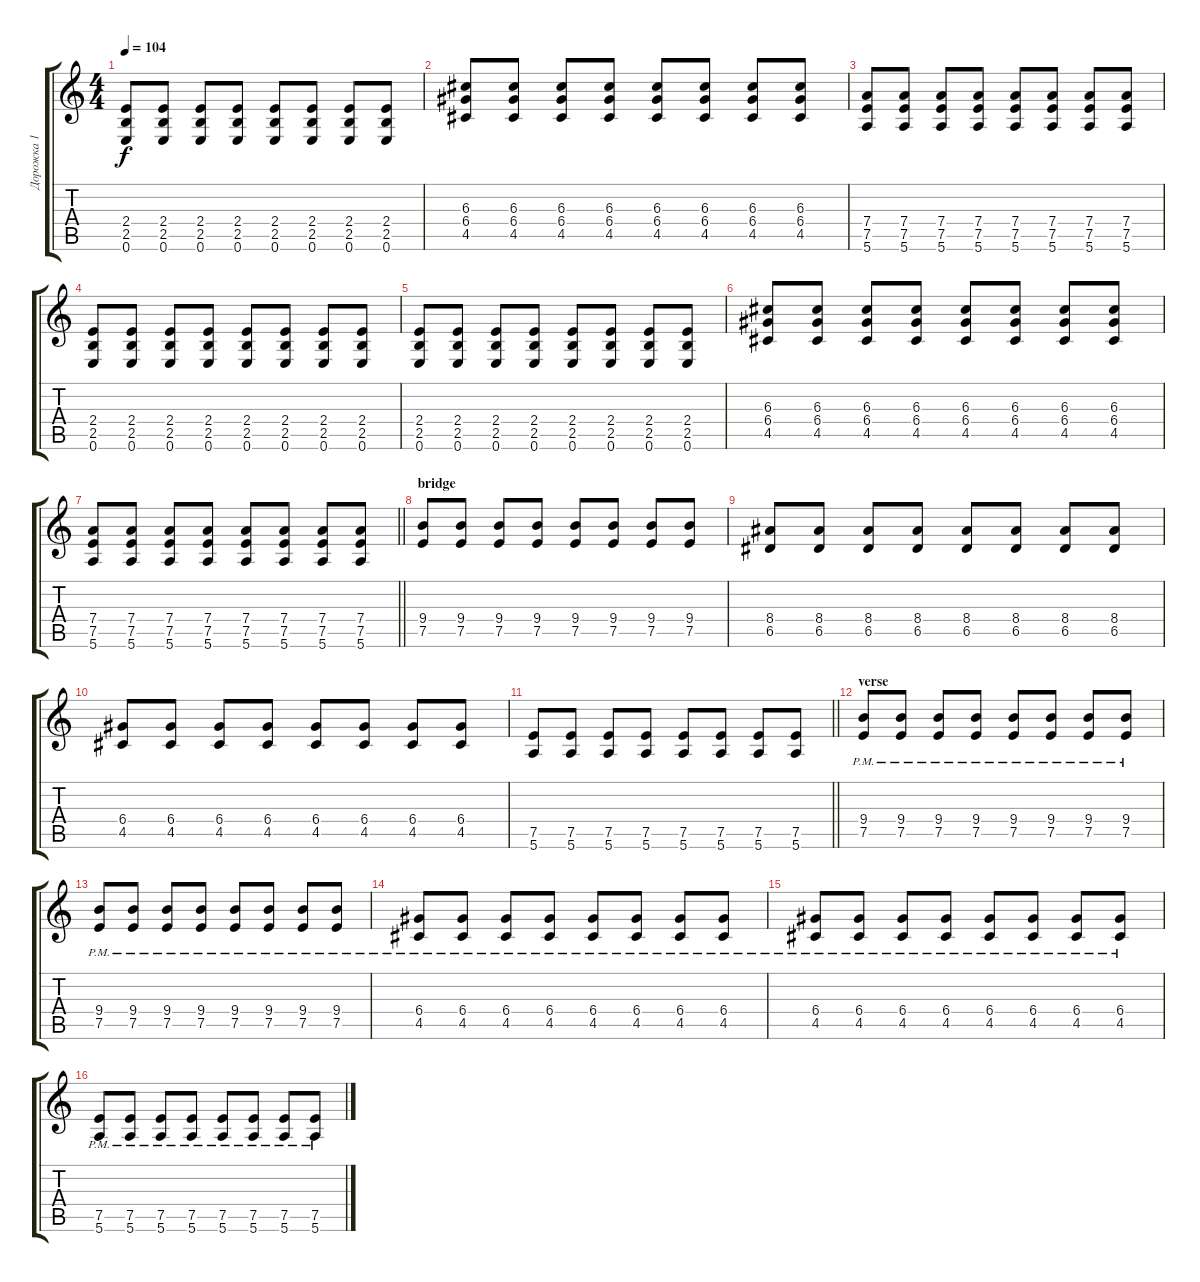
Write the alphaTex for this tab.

\track ("Дорожка 1" "Дорожка 1") {instrument distortionguitar}
\staff {score tabs}
\tuning (E4 B3 G3 D3 A2 E2) {hide}
\ts (4 4)
\tempo 104
\clef g2
\ks c
(2.4 2.5 0.6).8{dy f} (2.4 2.5 0.6).8 (2.4 2.5 0.6).8 (2.4 2.5 0.6).8 (2.4 2.5 0.6).8 (2.4 2.5 0.6).8 (2.4 2.5 0.6).8 (2.4 2.5 0.6).8 |
(6.3 6.4 4.5).8 (6.3 6.4 4.5).8 (6.3 6.4 4.5).8 (6.3 6.4 4.5).8 (6.3 6.4 4.5).8 (6.3 6.4 4.5).8 (6.3 6.4 4.5).8 (6.3 6.4 4.5).8 |
(7.4 7.5 5.6).8 (7.4 7.5 5.6).8 (7.4 7.5 5.6).8 (7.4 7.5 5.6).8 (7.4 7.5 5.6).8 (7.4 7.5 5.6).8 (7.4 7.5 5.6).8 (7.4 7.5 5.6).8 |
(2.4 2.5 0.6).8 (2.4 2.5 0.6).8 (2.4 2.5 0.6).8 (2.4 2.5 0.6).8 (2.4 2.5 0.6).8 (2.4 2.5 0.6).8 (2.4 2.5 0.6).8 (2.4 2.5 0.6).8 |
(2.4 2.5 0.6).8 (2.4 2.5 0.6).8 (2.4 2.5 0.6).8 (2.4 2.5 0.6).8 (2.4 2.5 0.6).8 (2.4 2.5 0.6).8 (2.4 2.5 0.6).8 (2.4 2.5 0.6).8 |
(6.3 6.4 4.5).8 (6.3 6.4 4.5).8 (6.3 6.4 4.5).8 (6.3 6.4 4.5).8 (6.3 6.4 4.5).8 (6.3 6.4 4.5).8 (6.3 6.4 4.5).8 (6.3 6.4 4.5).8 |
\barLineRight lightlight
(7.4 7.5 5.6).8 (7.4 7.5 5.6).8 (7.4 7.5 5.6).8 (7.4 7.5 5.6).8 (7.4 7.5 5.6).8 (7.4 7.5 5.6).8 (7.4 7.5 5.6).8 (7.4 7.5 5.6).8 |
\section ("" "bridge")
(9.4 7.5).8 (9.4 7.5).8 (9.4 7.5).8 (9.4 7.5).8 (9.4 7.5).8 (9.4 7.5).8 (9.4 7.5).8 (9.4 7.5).8 |
(8.4 6.5).8 (8.4 6.5).8 (8.4 6.5).8 (8.4 6.5).8 (8.4 6.5).8 (8.4 6.5).8 (8.4 6.5).8 (8.4 6.5).8 |
(6.4 4.5).8 (6.4 4.5).8 (6.4 4.5).8 (6.4 4.5).8 (6.4 4.5).8 (6.4 4.5).8 (6.4 4.5).8 (6.4 4.5).8 |
\barLineRight lightlight
(7.5 5.6).8 (7.5 5.6).8 (7.5 5.6).8 (7.5 5.6).8 (7.5 5.6).8 (7.5 5.6).8 (7.5 5.6).8 (7.5 5.6).8 |
\section ("" "verse")
(9.4{pm} 7.5{pm}).8 (9.4{pm} 7.5{pm}).8 (9.4{pm} 7.5{pm}).8 (9.4{pm} 7.5{pm}).8 (9.4{pm} 7.5{pm}).8 (9.4{pm} 7.5{pm}).8 (9.4{pm} 7.5{pm}).8 (9.4{pm} 7.5{pm}).8 |
(9.4{pm} 7.5{pm}).8 (9.4{pm} 7.5{pm}).8 (9.4{pm} 7.5{pm}).8 (9.4{pm} 7.5{pm}).8 (9.4{pm} 7.5{pm}).8 (9.4{pm} 7.5{pm}).8 (9.4{pm} 7.5{pm}).8 (9.4{pm} 7.5{pm}).8 |
(6.4{pm} 4.5{pm}).8 (6.4{pm} 4.5{pm}).8 (6.4{pm} 4.5{pm}).8 (6.4{pm} 4.5{pm}).8 (6.4{pm} 4.5{pm}).8 (6.4{pm} 4.5{pm}).8 (6.4{pm} 4.5{pm}).8 (6.4{pm} 4.5{pm}).8 |
(6.4{pm} 4.5{pm}).8 (6.4{pm} 4.5{pm}).8 (6.4{pm} 4.5{pm}).8 (6.4{pm} 4.5{pm}).8 (6.4{pm} 4.5{pm}).8 (6.4{pm} 4.5{pm}).8 (6.4{pm} 4.5{pm}).8 (6.4{pm} 4.5{pm}).8 |
(7.5{pm} 5.6{pm}).8 (7.5{pm} 5.6{pm}).8 (7.5{pm} 5.6{pm}).8 (7.5{pm} 5.6{pm}).8 (7.5{pm} 5.6{pm}).8 (7.5{pm} 5.6{pm}).8 (7.5{pm} 5.6{pm}).8 (7.5{pm} 5.6{pm}).8
